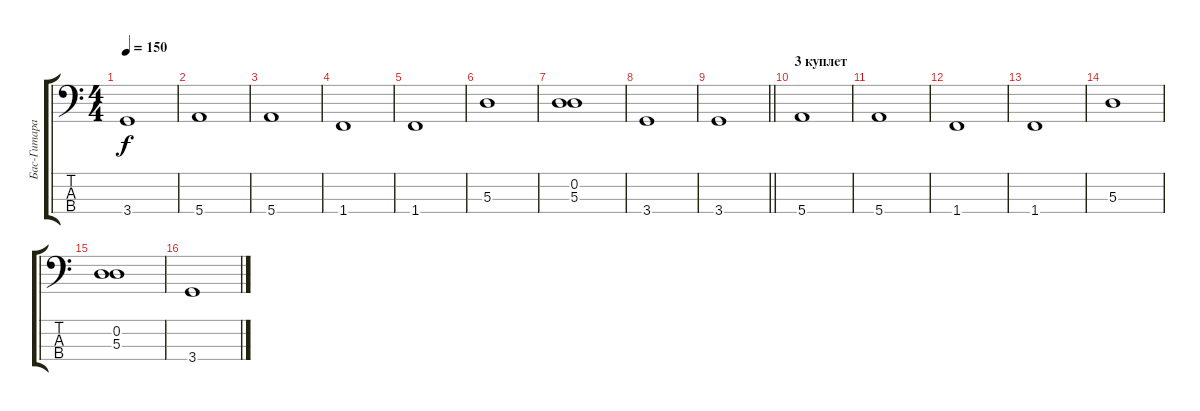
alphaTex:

\track ("Бас-Гитара" "Бас-Гитара") {instrument electricbassfinger}
\staff {score tabs}
\tuning (G2 D2 A1 E1) {hide}
\ts (4 4)
\tempo 150
\clef f4
\ks c
3.4.1{dy f} |
5.4.1 |
5.4.1 |
1.4.1 |
1.4.1 |
5.3.1 |
(0.2 5.3).1 |
3.4.1 |
\barLineRight lightlight
3.4.1 |
\section ("" "3 куплет")
5.4.1 |
5.4.1 |
1.4.1 |
1.4.1 |
5.3.1 |
(0.2 5.3).1 |
3.4.1
